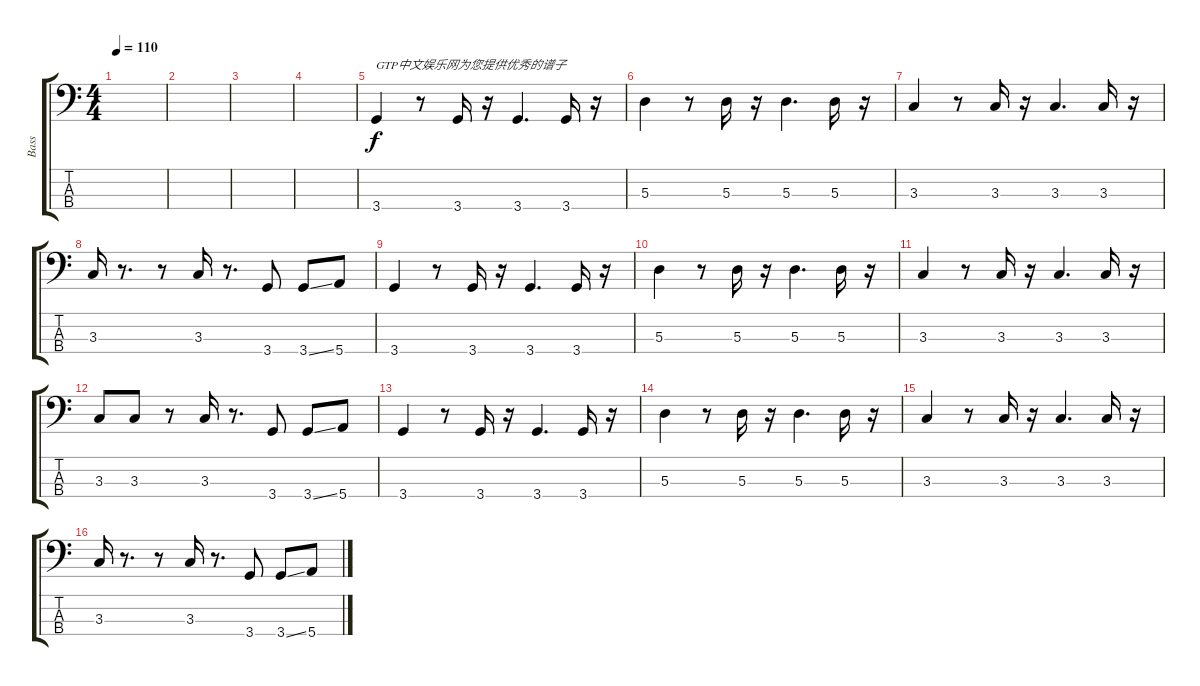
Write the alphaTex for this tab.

\track ("Bass" "Bass") {instrument electricbassfinger}
\staff {score tabs}
\tuning (G2 D2 A1 E1) {hide}
\ts (4 4)
\tempo 110
\clef f4
\ks c
|
|
|
|
3.4.4{txt "GTP中文娱乐网为您提供优秀的谱子"} r.8 3.4.16 r.16 3.4.4{d} 3.4.16 r.16 |
5.3.4 r.8 5.3.16 r.16 5.3.4{d} 5.3.16 r.16 |
3.3.4 r.8 3.3.16 r.16 3.3.4{d} 3.3.16 r.16 |
3.3.16 r.8{d} r.8 3.3.16 r.8{d} 3.4.8 3.4{ss}.8 5.4.8 |
3.4.4 r.8 3.4.16 r.16 3.4.4{d} 3.4.16 r.16 |
5.3.4 r.8 5.3.16 r.16 5.3.4{d} 5.3.16 r.16 |
3.3.4 r.8 3.3.16 r.16 3.3.4{d} 3.3.16 r.16 |
3.3.8 3.3.8 r.8 3.3.16 r.8{d} 3.4.8 3.4{ss}.8 5.4.8 |
3.4.4 r.8 3.4.16 r.16 3.4.4{d} 3.4.16 r.16 |
5.3.4 r.8 5.3.16 r.16 5.3.4{d} 5.3.16 r.16 |
3.3.4 r.8 3.3.16 r.16 3.3.4{d} 3.3.16 r.16 |
3.3.16 r.8{d} r.8 3.3.16 r.8{d} 3.4.8 3.4{ss}.8 5.4.8
